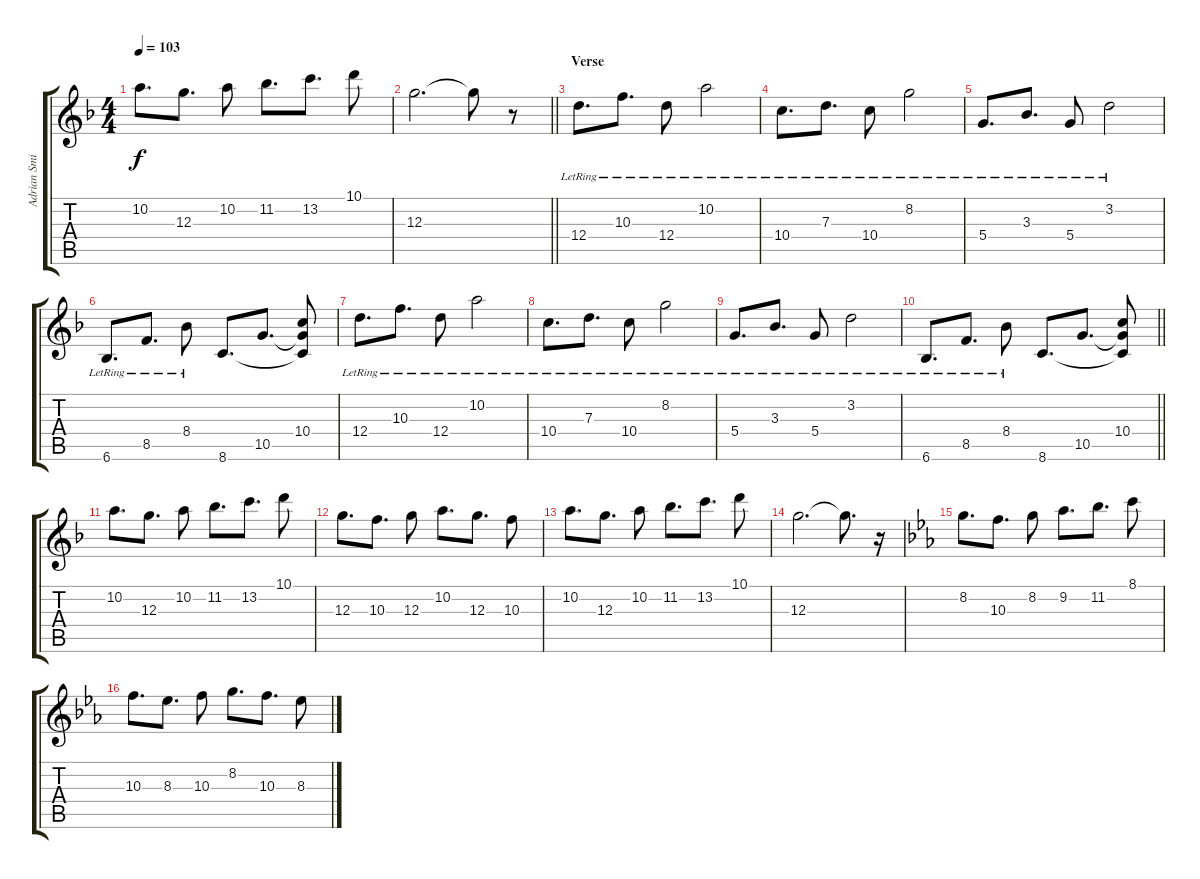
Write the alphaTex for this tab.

\track ("Adrian Smith" "Adrian Smi") {instrument distortionguitar}
\staff {score tabs}
\tuning (E4 B3 G3 D3 A2 E2) {hide}
\ts (4 4)
\tempo 103
\clef g2
\ks dminor
10.2.8{d dy f} 12.3.8{d} 10.2.8 11.2.8{d} 13.2.8{d} 10.1.8 |
\barLineRight lightlight
12.3.2{d volume 9} 12.3{t}.8 r.8{volume 14 instrument electricguitarclean} |
\section ("" "Verse")
12.4{lr}.8{d} 10.3{lr}.8{d} 12.4{lr}.8 10.2{lr}.2 |
10.4{lr}.8{d} 7.3{lr}.8{d} 10.4{lr}.8 8.2{lr}.2 |
5.4{lr}.8{d} 3.3{lr}.8{d} 5.4{lr}.8 3.2{lr}.2 |
6.6{lr}.8{d} 8.5{lr}.8{d} 8.4{lr}.8 8.6.8{d} 10.5.8{d} (10.4 10.5{t} 8.6{t}).8 |
12.4{lr}.8{d} 10.3{lr}.8{d} 12.4{lr}.8 10.2{lr}.2 |
10.4{lr}.8{d} 7.3{lr}.8{d} 10.4{lr}.8 8.2{lr}.2 |
5.4{lr}.8{d} 3.3{lr}.8{d} 5.4{lr}.8 3.2{lr}.2 |
\barLineRight lightlight
6.6{lr}.8{d} 8.5{lr}.8{d} 8.4{lr}.8 8.6.8{d} 10.5.8{d} (10.4 10.5{t} 8.6{t}).8 |
\section ("" "")
10.2.8{d instrument distortionguitar} 12.3.8{d} 10.2.8 11.2.8{d} 13.2.8{d} 10.1.8 |
12.3.8{d} 10.3.8{d} 12.3.8 10.2.8{d} 12.3.8{d} 10.3.8 |
10.2.8{d} 12.3.8{d} 10.2.8 11.2.8{d} 13.2.8{d} 10.1.8 |
12.3.2{d} 12.3{t}.8{d} r.16 |
\ks cminor
8.2.8{d} 10.3.8{d} 8.2.8 9.2.8{d} 11.2.8{d} 8.1.8 |
10.3.8{d} 8.3.8{d} 10.3.8 8.2.8{d} 10.3.8{d} 8.3.8
